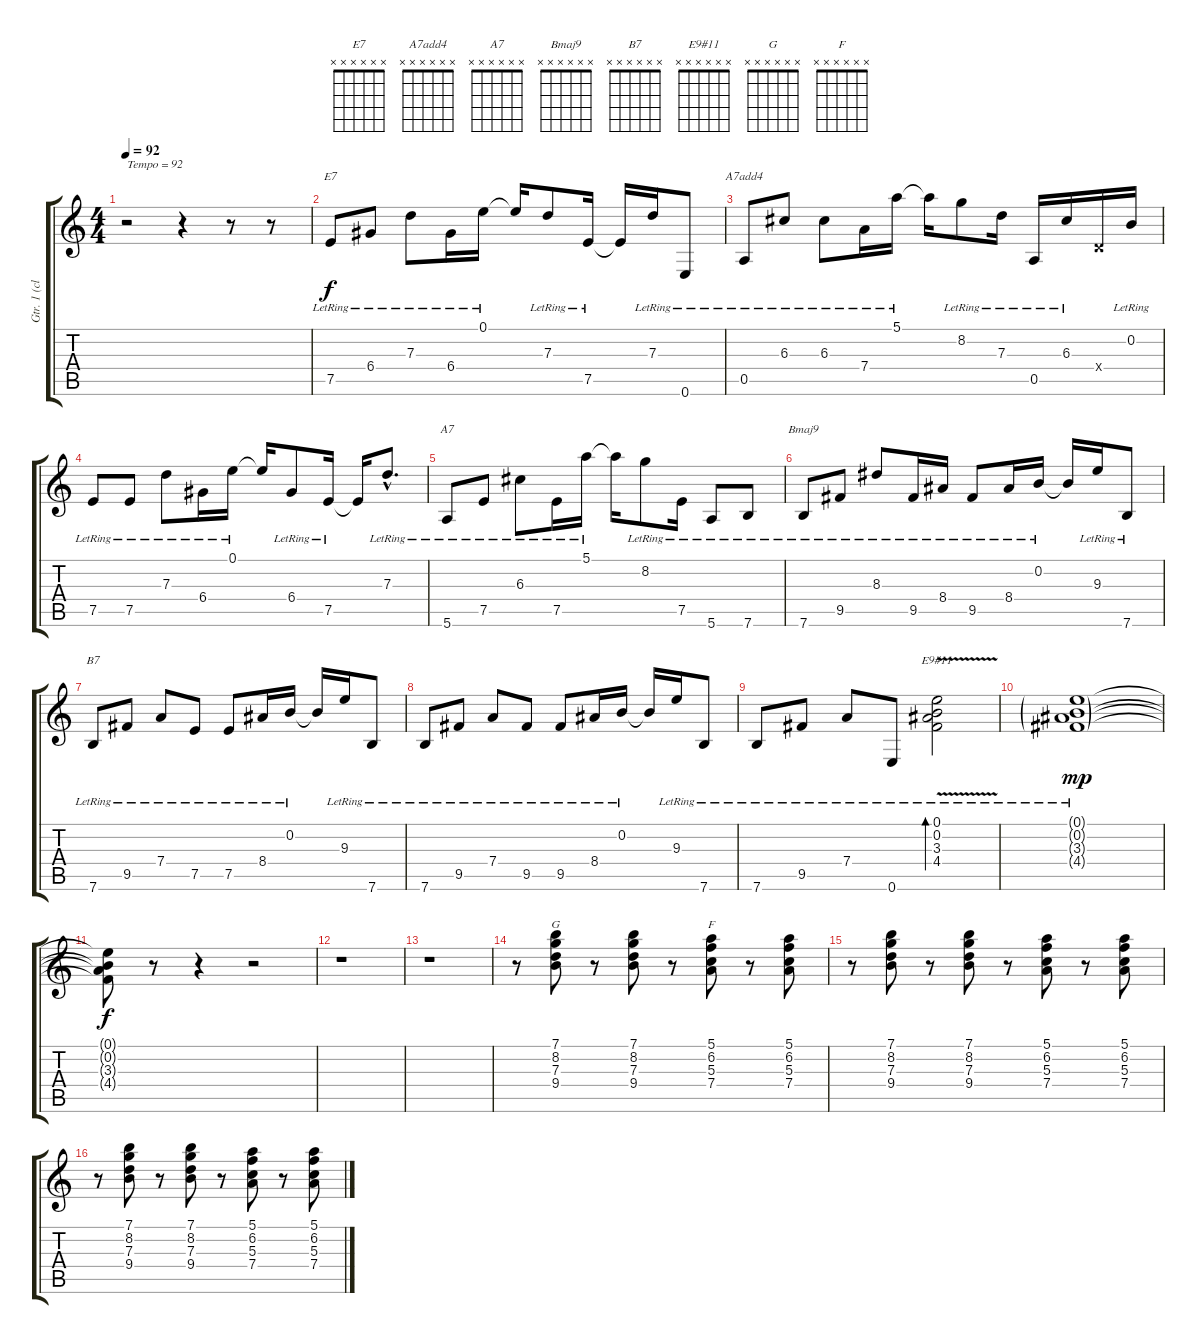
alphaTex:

\track ("Gtr. 1 (clean)" "Gtr. 1 (cl") {instrument electricguitarjazz}
\staff {score tabs}
\tuning (E4 B3 G3 D3 A2 E2) {hide}
\chord ("E7" x x x x x x)
\chord ("A7add4" x x x x x x)
\chord ("A7" x x x x x x)
\chord ("Bmaj9" x x x x x x)
\chord ("B7" x x x x x x)
\chord ("E9#11" x x x x x x)
\chord ("G" x x x x x x)
\chord ("F" x x x x x x)
\ts (4 4)
\tempo 92
\clef g2
\ks c
r.2{txt "Tempo = 92" dy f instrument electricguitarjazz} r.4 r.8 r.8 |
7.5{lr}.8{ch "E7"} 6.4{lr}.8 7.3{lr}.8 6.4{lr}.16 0.1{lr}.16 0.1{t}.16 7.3{lr}.8 7.5{lr}.16 7.5{t}.16 7.3{lr}.16 0.6{lr}.8 |
0.5{lr}.8{ch "A7add4"} 6.3{lr}.8 6.3{lr}.8 7.4{lr}.16 5.1{lr}.16 5.1{t}.16 8.2{lr}.8 7.3{lr}.16 0.5{lr}.16 6.3{lr}.16 0.4{x}.16 0.2{lr}.16 |
7.5{lr}.8 7.5{lr}.8 7.3{lr}.8 6.4{lr}.16 0.1{lr}.16 0.1{t}.16 6.4{lr}.8 7.5{lr}.16 7.5{t}.16 7.3{hac lr}.8{d} |
5.6{lr}.8{ch "A7"} 7.5{lr}.8 6.3{lr}.8 7.5{lr}.16 5.1{lr}.16 5.1{t}.16 8.2{lr}.8 7.5{lr}.16 5.6{lr}.8 7.6{lr}.8 |
7.6{lr}.8{ch "Bmaj9"} 9.5{lr}.8 8.3{lr}.8 9.5{lr}.16 8.4{lr}.16 9.5{lr}.8 8.4{lr}.16 0.2{lr}.16 0.2{t}.16 9.3{lr}.16 7.6{lr}.8 |
7.6{lr}.8{ch "B7"} 9.5{lr}.8 7.4{lr}.8 7.5{lr}.8 7.5{lr}.8 8.4{lr}.16 0.2{lr}.16 0.2{t}.16 9.3{lr}.16 7.6{lr}.8 |
7.6{lr}.8 9.5{lr}.8 7.4{lr}.8 9.5{lr}.8 9.5{lr}.8 8.4{lr}.16 0.2{lr}.16 0.2{t}.16 9.3{lr}.16 7.6{lr}.8 |
7.6{lr}.8 9.5{lr}.8 7.4{lr}.8 0.6{lr}.8 (0.1{lr} 0.2{lr} 3.3{lr} 4.4{v lr}).2{bd 240 ch "E9#11"} |
(0.1{g lr} 0.2{g lr} 3.3{g lr} 4.4{g lr}).1{dy mp} |
(0.1{t} 0.2{t} 3.3{t} 4.4{t}).8{dy f} r.8 r.4 r.2 |
r.1 |
r.1 |
r.8 (7.1 8.2 7.3 9.4).8{ch "G"} r.8 (7.1 8.2 7.3 9.4).8 r.8 (5.1 6.2 5.3 7.4).8{ch "F"} r.8 (5.1 6.2 5.3 7.4).8 |
r.8 (7.1 8.2 7.3 9.4).8 r.8 (7.1 8.2 7.3 9.4).8 r.8 (5.1 6.2 5.3 7.4).8 r.8 (5.1 6.2 5.3 7.4).8 |
r.8 (7.1 8.2 7.3 9.4).8 r.8 (7.1 8.2 7.3 9.4).8 r.8 (5.1 6.2 5.3 7.4).8 r.8 (5.1 6.2 5.3 7.4).8
